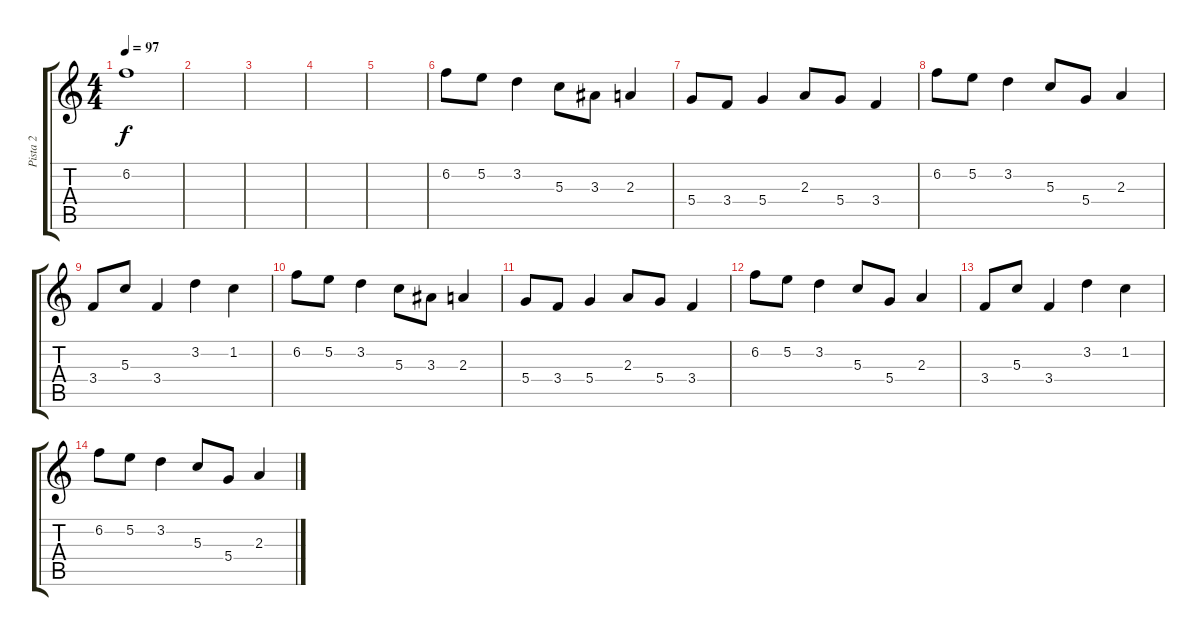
\track ("Pista 2" "Pista 2") {instrument distortionguitar}
\staff {score tabs}
\tuning (E4 B3 G3 D3 A2 E2) {hide}
\ts (4 4)
\tempo 97
\clef g2
\ks c
6.2.1{dy f} |
|
|
|
|
6.2.8 5.2.8 3.2.4 5.3.8 3.3.8 2.3.4 |
5.4.8 3.4.8 5.4.4 2.3.8 5.4.8 3.4.4 |
6.2.8 5.2.8 3.2.4 5.3.8 5.4.8 2.3.4 |
3.4.8 5.3.8 3.4.4 3.2.4 1.2.4 |
6.2.8 5.2.8 3.2.4 5.3.8 3.3.8 2.3.4 |
5.4.8 3.4.8 5.4.4 2.3.8 5.4.8 3.4.4 |
6.2.8 5.2.8 3.2.4 5.3.8 5.4.8 2.3.4 |
3.4.8 5.3.8 3.4.4 3.2.4 1.2.4 |
6.2.8 5.2.8 3.2.4 5.3.8 5.4.8 2.3.4
